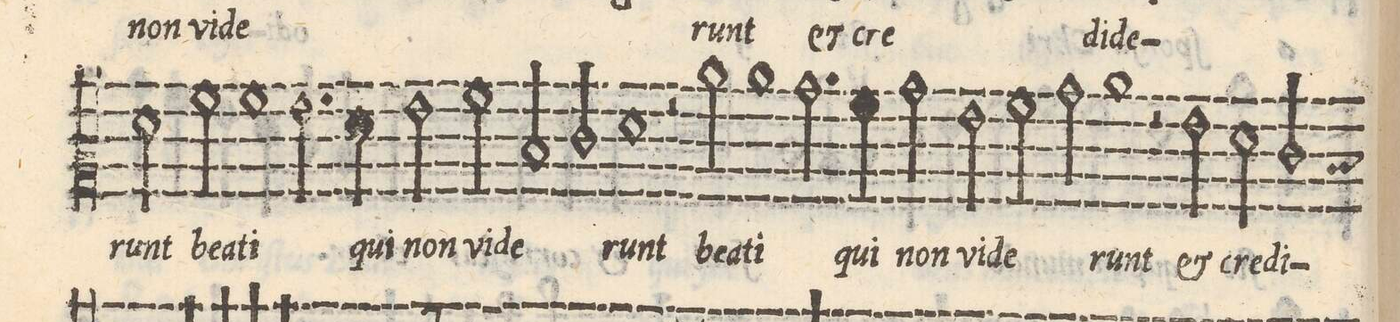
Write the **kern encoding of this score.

**kern	**text
*I"ALTUS	*
*clefC2	*
*k[]	*
*met(C|)	*
*M2/1	*
=26-	=26-
2f\	runt
2a\	be-
1a	-a-
=27-	=27-
2.g\	-ti
4f\	qui
2g\	non
2a\	vi-
=28-	=28-
2d/	-de-
2e/	.
1f	runt
=29-	=29-
2r	.
2cc\	be-
1cc	-a-
=30-	=30-
2.b\	-ti
4a\	qui
2b\	non
2g\	vi-
=31-	=31-
2a\	-de-
2b\	.
1cc	-runt
=32-	=32-
2r	.
2g\	et
2f\	cre-
2e/	-di-
*custos:d	*
*-	*-
